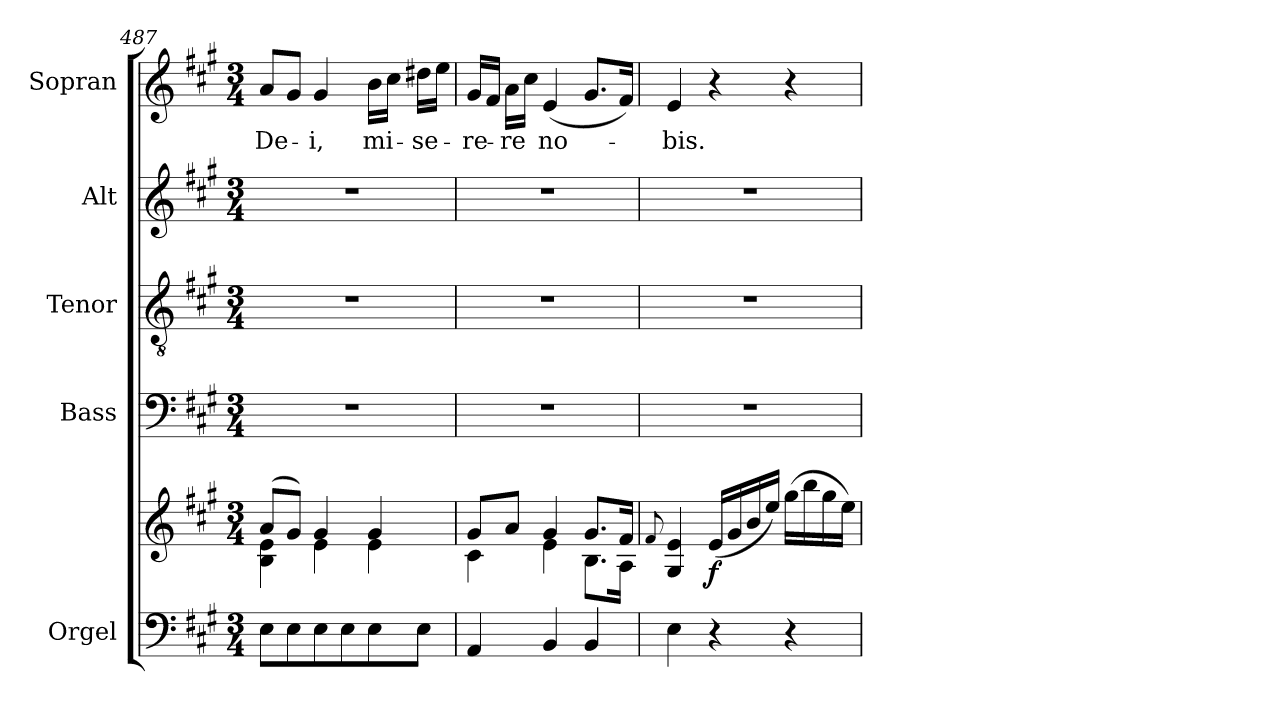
**kern	**kern	**dynam	**kern	**kern	**kern	**kern	**text
*part5	*part5	*part5	*part4	*part3	*part2	*part1	*part1
*staff6	*staff5	*staff5/6	*staff4	*staff3	*staff2	*staff1	*staff1
*I"Orgel	*	*	*I"Bass	*I"Tenor	*I"Alt	*I"Sopran	*
*I'Org.	*	*	*I'B.	*I'T.	*I'A.	*I'S.	*
*clefF4	*clefG2	*	*clefF4	*clefGv2	*clefG2	*clefG2	*
*k[f#c#g#]	*k[f#c#g#]	*	*k[f#c#g#]	*k[f#c#g#]	*k[f#c#g#]	*k[f#c#g#]	*
*A:	*A:	*	*A:	*A:	*A:	*A:	*
*M3/4	*M3/4	*	*M3/4	*M3/4	*M3/4	*M3/4	*
=487	=487	=487	=487	=487	=487	=487	=487
*	*^	*	*	*	*	*	*
!	!	!	!	!	!	!	!	!LO:LY:b
8E\L	(>8a/L	4B\ 4e\	.	2.r	2.r	2.r	8a/L	De-
8E\	8g#/J)	.	.	.	.	.	8g#/J	.
!	!	!	!	!	!	!	!	!LO:LY:b
8E\	4g#/	4e\	.	.	.	.	4g#/	-i,
8E\	.	.	.	.	.	.	.	.
!	!	!	!	!	!	!	!	!LO:LY:b
8E\	4g#/	4e\	.	.	.	.	16b\LL	mi-
.	.	.	.	.	.	.	16cc#\JJ	.
!	!	!	!	!	!	!	!	!LO:LY:b
8E\J	.	.	.	.	.	.	16dd#X\LL	-se-
.	.	.	.	.	.	.	16ee\JJ	.
=488	=488	=488	=488	=488	=488	=488	=488	=488
!	!	!	!	!	!	!	!	!LO:LY:b
4AA/	8g#/L	4c#\	.	2.r	2.r	2.r	16g#/LL	-re-
.	.	.	.	.	.	.	16f#/JJ	.
!	!	!	!	!	!	!	!	!LO:LY:b
.	8a/J	.	.	.	.	.	16a\LL	-re
.	.	.	.	.	.	.	16cc#\JJ	.
!	!	!	!	!	!	!	!	!LO:LY:b
4BB/	4g#/	4e\	.	.	.	.	(<4e/	no-
4BB/	8.g#/L	8.B\L	.	.	.	.	8.g#/L	.
.	16f#/Jk	16A\Jk	.	.	.	.	16f#/Jk)	.
*	*v	*v	*	*	*	*	*	*
=489	=489	=489	=489	=489	=489	=489	=489
.	8qqf#/	.	.	.	.	.	.
!	!	!	!	!	!	!	!LO:LY:b
4E\	4G#/ 4e/	.	2.r	2.r	2.r	4e/	-bis.
!	!	!LO:DY:b	!	!	!	!	!
4r	(<16e/LL	f	.	.	.	4r	.
.	16g#/	.	.	.	.	.	.
.	16b/	.	.	.	.	.	.
.	16ee/JJ)	.	.	.	.	.	.
4r	(>16gg#\LL	.	.	.	.	4r	.
.	16bb\	.	.	.	.	.	.
.	16gg#\	.	.	.	.	.	.
.	16ee\JJ)	.	.	.	.	.	.
=	=	=	=	=	=	=	=
*-	*-	*-	*-	*-	*-	*-	*-
